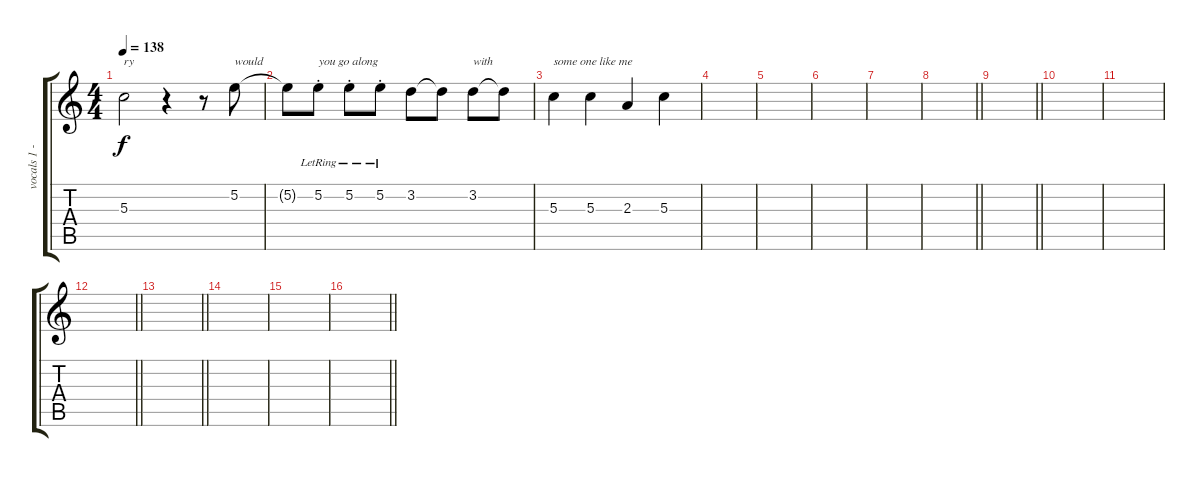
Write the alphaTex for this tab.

\track ("vocals 1 - male" "vocals 1 -") {instrument electricguitarjazz}
\staff {score tabs}
\tuning (E4 B3 G3 D3 A2 E2) {hide}
\ts (4 4)
\tempo 138
\clef g2
\ks c
5.3.2{txt "ry" dy f} r.4 r.8 5.2.8{txt "would "} |
5.2{t}.8 5.2{st lr}.8{txt "you go along"} 5.2{st lr}.8 5.2{st lr}.8 3.2.8 3.2{t}.8 3.2.8{txt "with"} 3.2{t}.8 |
5.3.4{txt "some one like me"} 5.3.4 2.3.4 5.3.4 |
|
|
|
|
\barLineRight lightlight
|
\barLineRight lightlight
|
|
|
\barLineRight lightlight
|
\barLineRight lightlight
|
|
|
\barLineRight lightlight
